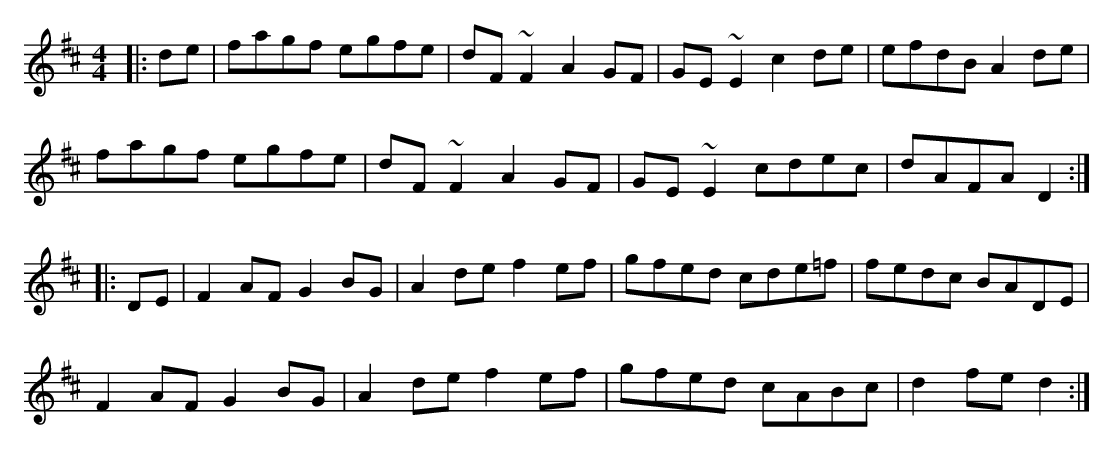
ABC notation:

X:1
M:4/4
K:D
|:de|fagf egfe|dF~F2 A2GF|GE~E2 c2de|efdB A2de|
fagf egfe|dF~F2 A2GF|GE~E2 cdec|dAFA D2:|
|:DE|F2AF G2BG|A2de f2ef|gfed cde=f|fedc BADE|
F2AF G2BG|A2de f2ef|gfed cABc|d2fe d2:|
